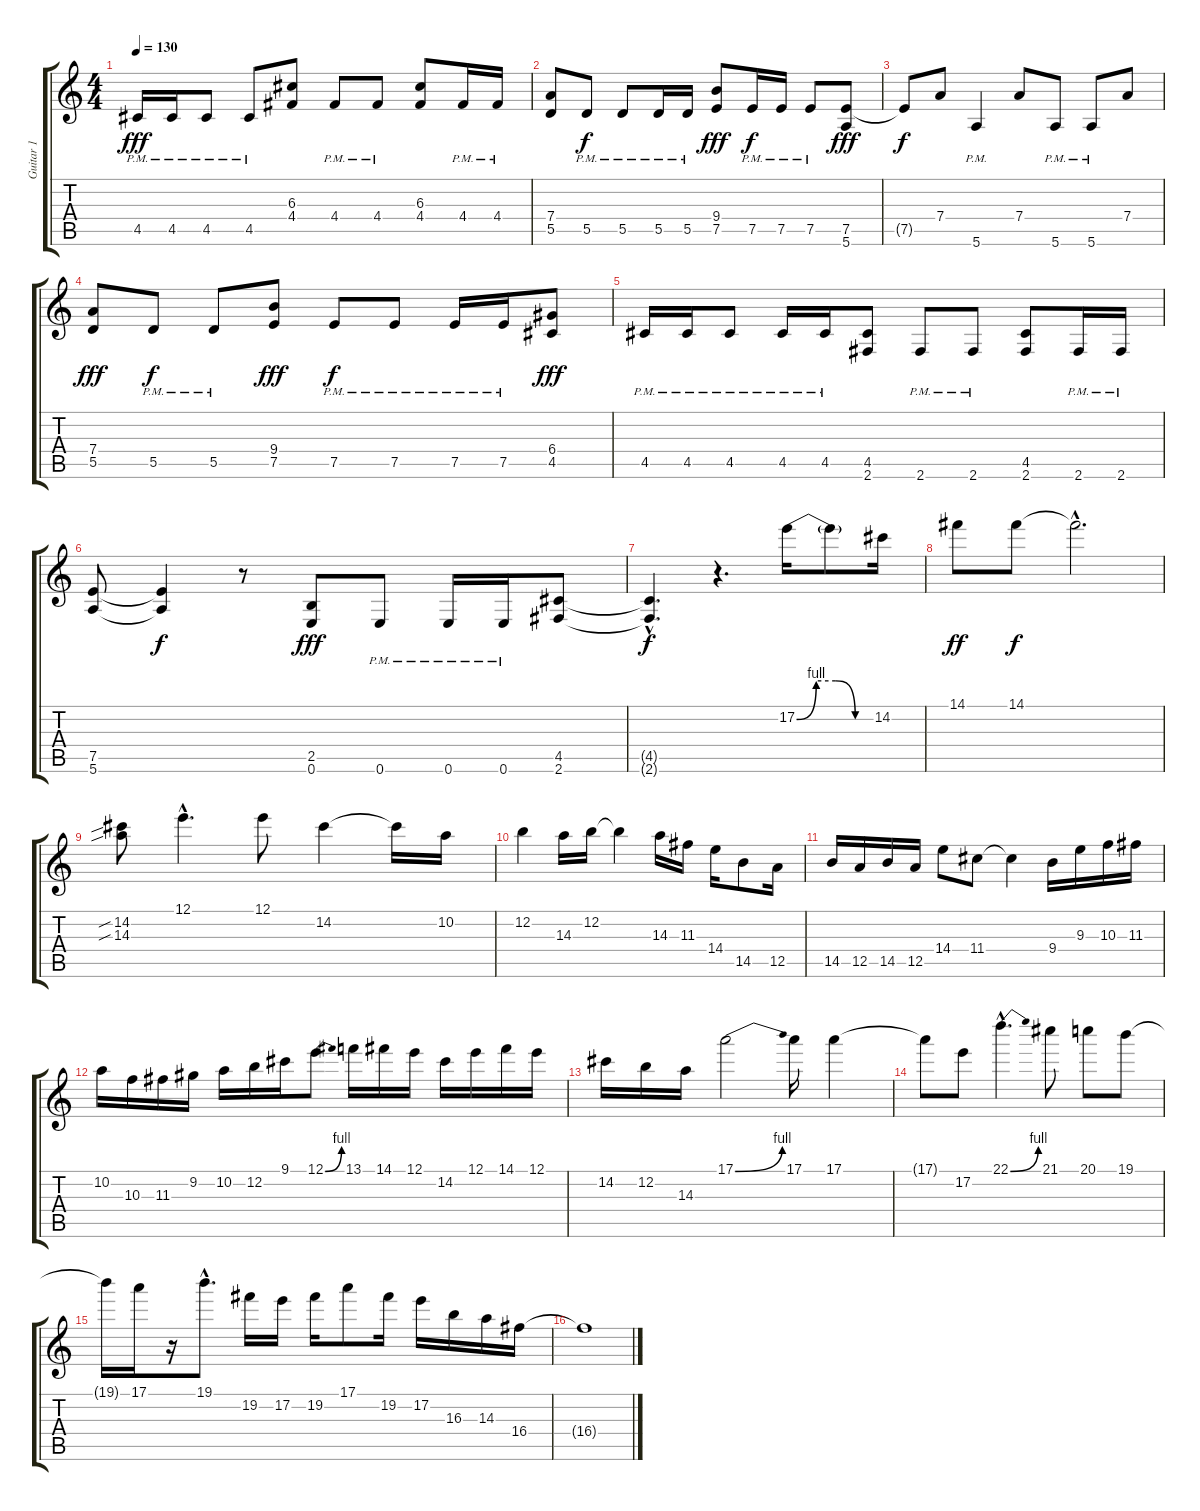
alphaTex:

\track ("Guitar 1" "Guitar 1") {instrument distortionguitar}
\staff {score tabs}
\tuning (E4 B3 G3 D3 A2 E2) {hide}
\ts (4 4)
\tempo 130
\clef g2
\ks c
4.5{pm}.16{dy fff} 4.5{pm}.16 4.5{pm}.8 4.5{pm}.8 (6.3 4.4).8 4.4{pm}.8 4.4{pm}.8 (6.3 4.4).8 4.4{pm}.16 4.4{pm}.16 |
(7.4 5.5).8 5.5{pm}.8{dy f} 5.5{pm}.8 5.5{pm}.16 5.5{pm}.16 (9.4 7.5).8{dy fff} 7.5{pm}.16{dy f} 7.5{pm}.16 7.5{pm}.8 (7.5 5.6).8{dy fff} |
7.5{t}.8{dy f} 7.4.8 5.6{pm}.4 7.4.8 5.6{pm}.8 5.6{pm}.8 7.4.8 |
(7.4 5.5).8{dy fff} 5.5{pm}.8{dy f} 5.5{pm}.8 (9.4 7.5).8{dy fff} 7.5{pm}.8{dy f} 7.5{pm}.8 7.5{pm}.16 7.5{pm}.16 (6.4 4.5).8{dy fff} |
4.5{pm}.16 4.5{pm}.16 4.5{pm}.8 4.5{pm}.16 4.5{pm}.16 (4.5 2.6).8 2.6{pm}.8 2.6{pm}.8 (4.5 2.6).8 2.6{pm}.16 2.6{pm}.16 |
(7.5 5.6).8 (7.5{t} 5.6{t}).4{dy f} r.8 (2.5 0.6).8{dy fff} 0.6{pm}.8 0.6{pm}.16 0.6{pm}.16 (4.5 2.6).8 |
(4.5{hac t} 2.6{hac t}).4{d dy f} r.4{d} 17.2{be (custom 0 0 15 4 30 4 45 0 60 0)}.16 17.2{t}.8 14.2.16 |
14.1.8{dy ff} 14.1.8{dy f} 14.1{hac t}.2{d} |
(14.2{sib} 14.3{sib}).8 12.1{hac}.4{d} 12.1.8 14.2.4 14.2{t}.16 10.2.16 |
12.2.4 14.3.16 12.2.16 12.2{t}.4 14.3.16 11.3.16 14.4.16 14.5.8 12.5.16 |
14.5.16 12.5.16 14.5.16 12.5.16 14.4.8 11.4.8 11.4{t}.4 9.4.16 9.3.16 10.3.16 11.3.16 |
10.2.16 10.3.16 11.3.16 9.2.16 10.2.16 12.2.16 9.1.16 12.1{be (bend 0 0 60 4)}.8 13.1.16 14.1.16 12.1.16 14.2.16 12.1.16 14.1.16 12.1.16 |
14.2.16 12.2.16 14.3.16 17.1{be (bend 0 0 60 4)}.2 17.1.16 17.1.4 |
17.1{t}.8 17.2.8 22.1{be (bend 0 0 60 4) hac}.4{d} 21.1.8 20.1.8 19.1.8 |
19.1{t}.16 17.1.16 r.16 19.1{hac}.8{d} 19.2.16 17.2.16 19.2.16 17.1.8 19.2.16 17.2.16 16.3.16 14.3.16 16.4.16 |
16.4{t}.1
